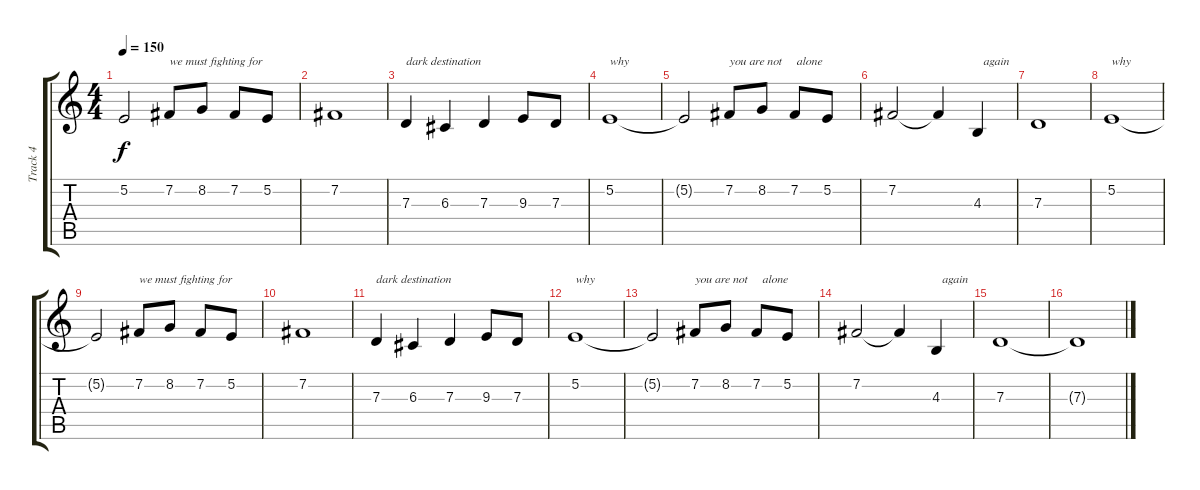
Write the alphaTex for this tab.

\track ("Track 4" "Track 4") {instrument clarinet}
\staff {score tabs}
\tuning (E4 B3 G3 D3 A2 E2) {hide}
\ts (4 4)
\tempo 150
\clef g2
\ks c
5.2{t}.2{dy f} 7.2.8{txt "we must fighting for"} 8.2.8 7.2.8 5.2.8 |
7.2.1 |
7.3.4{txt "dark destination"} 6.3.4 7.3.4 9.3.8 7.3.8 |
5.2.1{txt "why"} |
5.2{t}.2 7.2.8{txt "you are not     alone"} 8.2.8 7.2.8 5.2.8 |
7.2.2 7.2{t}.4 4.3.4{txt "  again"} |
7.3.1 |
5.2.1{txt "why"} |
5.2{t}.2 7.2.8{txt "we must fighting for"} 8.2.8 7.2.8 5.2.8 |
7.2.1 |
7.3.4{txt "dark destination"} 6.3.4 7.3.4 9.3.8 7.3.8 |
5.2.1{txt "why"} |
5.2{t}.2 7.2.8{txt "you are not     alone"} 8.2.8 7.2.8 5.2.8 |
7.2.2 7.2{t}.4 4.3.4{txt "  again"} |
7.3.1 |
7.3{t}.1
